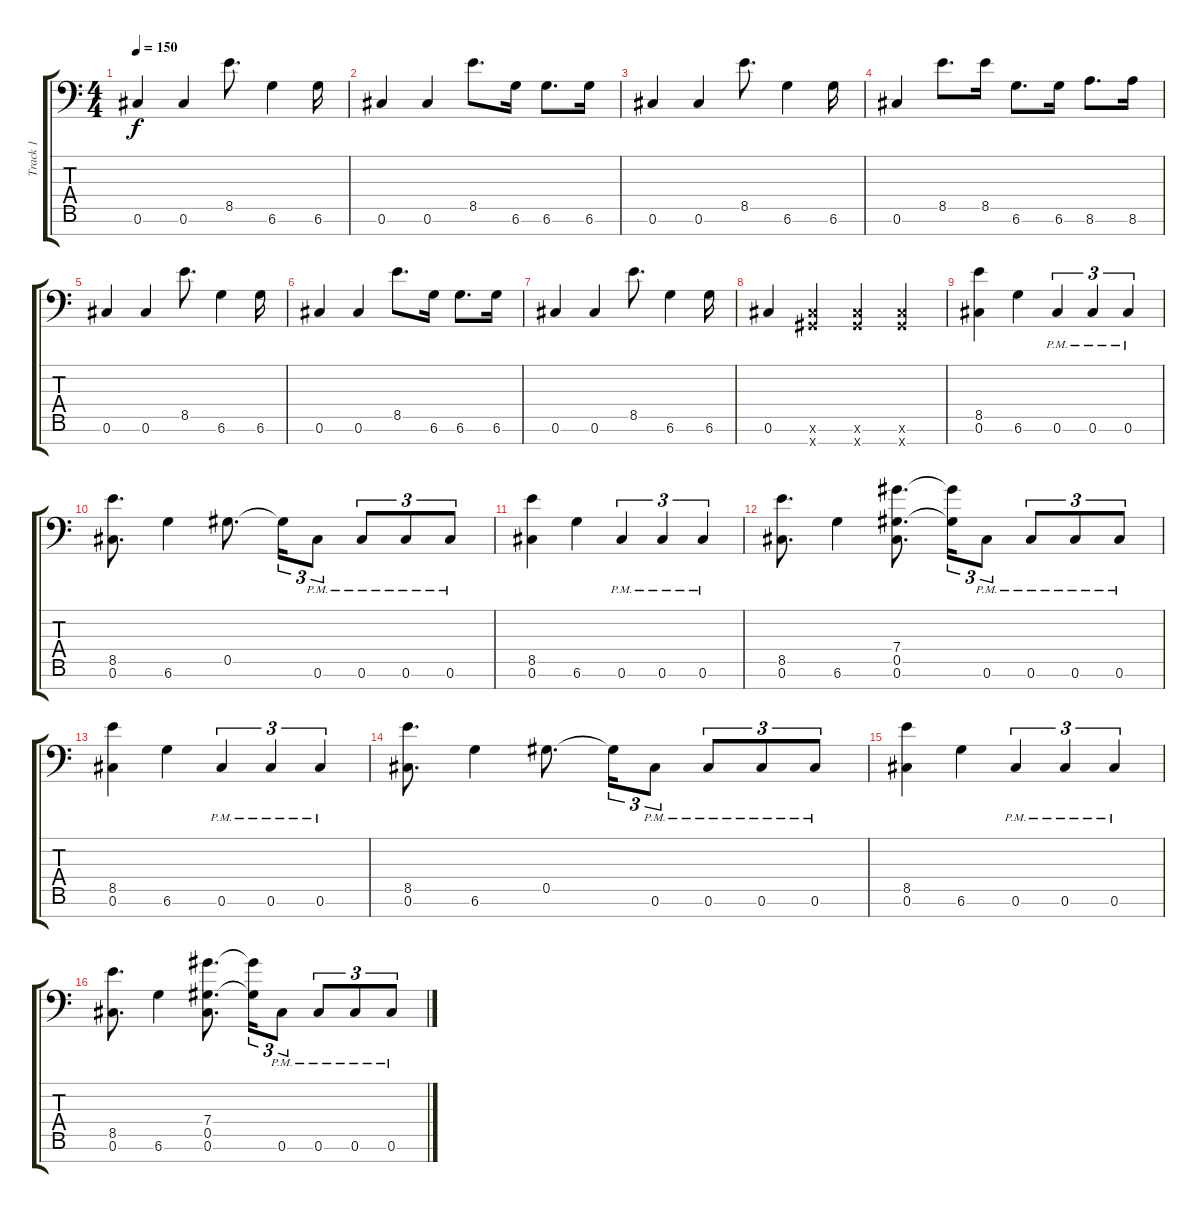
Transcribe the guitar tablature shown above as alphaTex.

\track ("Track 1" "Track 1") {instrument distortionguitar}
\staff {score tabs}
\tuning (Eb4 Bb3 Gb3 Db3 Ab2 Db2 Ab1) {hide}
\ts (4 4)
\tempo 150
\clef f4
\ks c
0.6.4{dy f instrument distortionguitar} 0.6.4 8.5.8{d} 6.6.4 6.6.16 |
0.6.4 0.6.4 8.5.8{d} 6.6.16 6.6.8{d} 6.6.16 |
0.6.4 0.6.4 8.5.8{d} 6.6.4 6.6.16 |
0.6.4 8.5.8{d} 8.5.16 6.6.8{d} 6.6.16 8.6.8{d} 8.6.16 |
0.6.4 0.6.4 8.5.8{d} 6.6.4 6.6.16 |
0.6.4 0.6.4 8.5.8{d} 6.6.16 6.6.8{d} 6.6.16 |
0.6.4 0.6.4 8.5.8{d} 6.6.4 6.6.16 |
0.6.4 (0.6{x} 0.7{x}).4 (0.6{x} 0.7{x}).4 (0.6{x} 0.7{x}).4 |
(8.5 0.6).4 6.6.4 0.6{pm}.4{tu (3 2)} 0.6{pm}.4{tu (3 2)} 0.6{pm}.4{tu (3 2)} |
(8.5 0.6).8{d} 6.6.4 0.5.8{d} 0.5{t}.16{tu (3 2)} 0.6{pm}.8{tu (3 2)} 0.6{pm}.8{tu (3 2)} 0.6{pm}.8{tu (3 2)} 0.6{pm}.8{tu (3 2)} |
(8.5 0.6).4 6.6.4 0.6{pm}.4{tu (3 2)} 0.6{pm}.4{tu (3 2)} 0.6{pm}.4{tu (3 2)} |
(8.5 0.6).8{d} 6.6.4 (7.4 0.5 0.6).8{d} (7.4{t} 0.5{t}).16{tu (3 2)} 0.6{pm}.8{tu (3 2)} 0.6{pm}.8{tu (3 2)} 0.6{pm}.8{tu (3 2)} 0.6{pm}.8{tu (3 2)} |
(8.5 0.6).4 6.6.4 0.6{pm}.4{tu (3 2)} 0.6{pm}.4{tu (3 2)} 0.6{pm}.4{tu (3 2)} |
(8.5 0.6).8{d} 6.6.4 0.5.8{d} 0.5{t}.16{tu (3 2)} 0.6{pm}.8{tu (3 2)} 0.6{pm}.8{tu (3 2)} 0.6{pm}.8{tu (3 2)} 0.6{pm}.8{tu (3 2)} |
(8.5 0.6).4 6.6.4 0.6{pm}.4{tu (3 2)} 0.6{pm}.4{tu (3 2)} 0.6{pm}.4{tu (3 2)} |
(8.5 0.6).8{d} 6.6.4 (7.4 0.5 0.6).8{d} (7.4{t} 0.5{t}).16{tu (3 2)} 0.6{pm}.8{tu (3 2)} 0.6{pm}.8{tu (3 2)} 0.6{pm}.8{tu (3 2)} 0.6{pm}.8{tu (3 2)}
